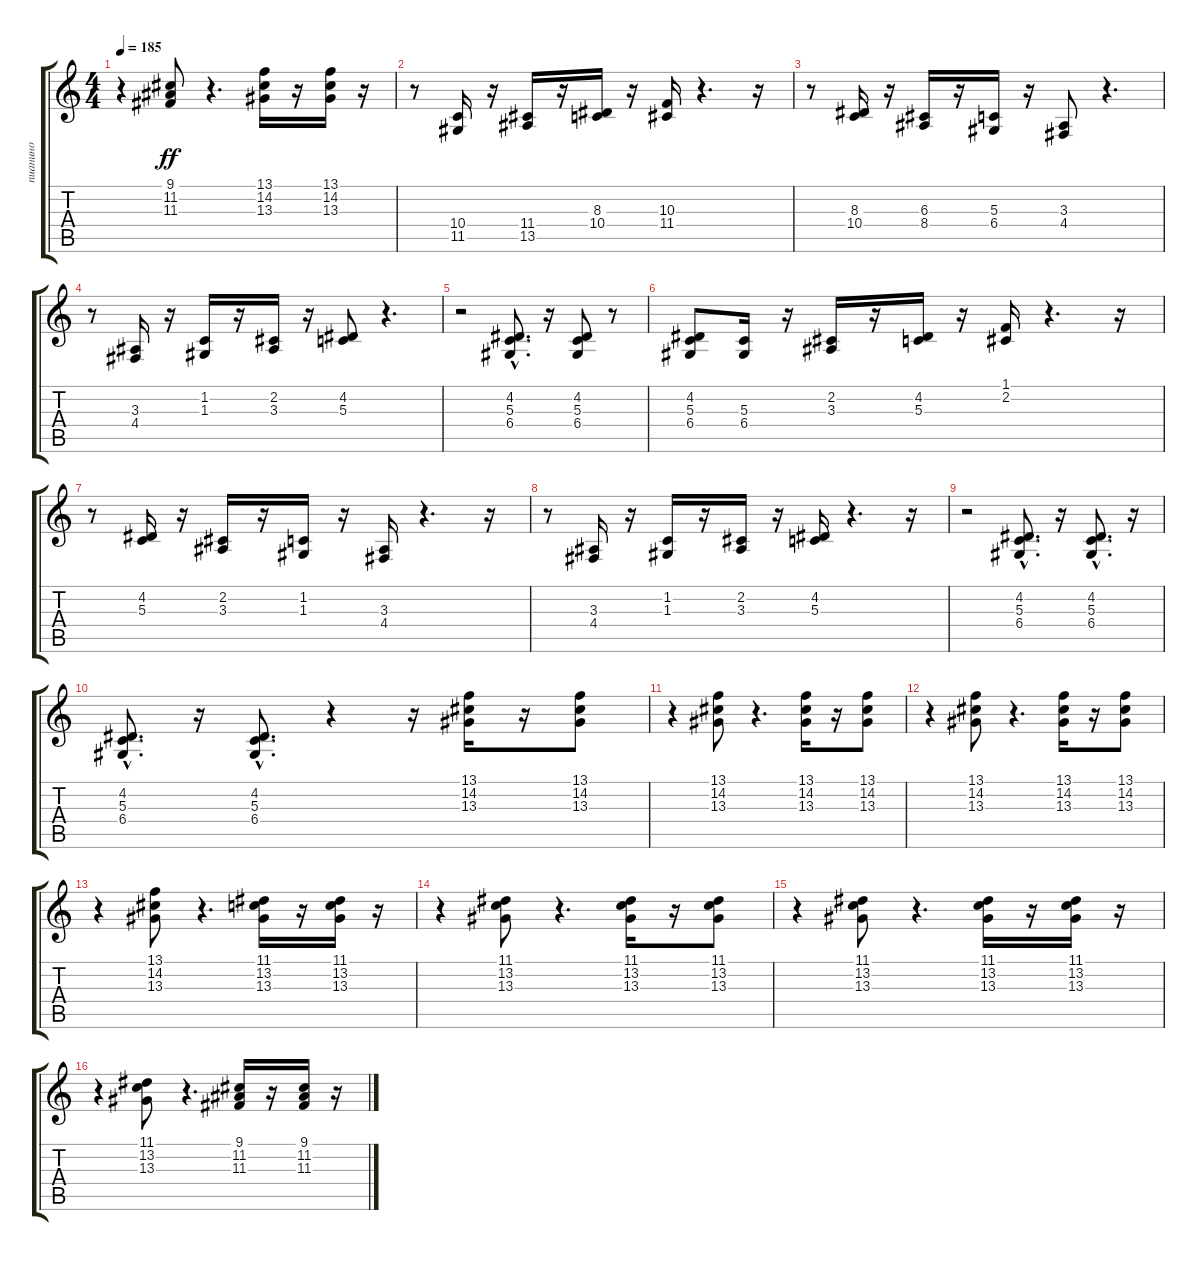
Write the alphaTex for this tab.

\track ("пианино" "пианино") {instrument acousticgrandpiano}
\staff {score tabs}
\tuning (E4 B3 G3 D3 A2 E2) {hide}
\ts (4 4)
\tempo 185
\clef g2
\ks c
r.4{dy ff} (9.1 11.2 11.3).8 r.4{d} (13.1 14.2 13.3).16 r.16 (13.1 14.2 13.3).16 r.16 |
r.8 (10.4 11.5).16 r.16 (11.4 13.5).16 r.16 (8.3 10.4).16 r.16 (10.3 11.4).16 r.4{d} r.16 |
r.8 (8.3 10.4).16 r.16 (6.3 8.4).16 r.16 (5.3 6.4).16 r.16 (3.3 4.4).8 r.4{d} |
r.8 (3.3 4.4).16 r.16 (1.2 1.3).16 r.16 (2.2 3.3).16 r.16 (4.2 5.3).8 r.4{d} |
r.2 (4.2 5.3 6.4{hac}).8{d} r.16 (4.2 5.3 6.4).8 r.8 |
(4.2 5.3 6.4).8 (5.3 6.4).16 r.16 (2.2 3.3).16 r.16 (4.2 5.3).16 r.16 (1.1 2.2).16 r.4{d} r.16 |
r.8 (4.2 5.3).16 r.16 (2.2 3.3).16 r.16 (1.2 1.3).16 r.16 (3.3 4.4).16 r.4{d} r.16 |
r.8 (3.3 4.4).16 r.16 (1.2 1.3).16 r.16 (2.2 3.3).16 r.16 (4.2 5.3).16 r.4{d} r.16 |
r.2 (4.2{hac} 5.3{hac} 6.4{hac}).8{d} r.16 (4.2{hac} 5.3{hac} 6.4{hac}).8{d} r.16 |
(4.2{hac} 5.3{hac} 6.4{hac}).8{d} r.16 (4.2 5.3{hac} 6.4{hac}).8{d} r.4 r.16 (13.1 14.2 13.3).16 r.16 (13.1 14.2 13.3).8 |
r.4 (13.1 14.2 13.3).8 r.4{d} (13.1 14.2 13.3).16 r.16 (13.1 14.2 13.3).8 |
r.4 (13.1 14.2 13.3).8 r.4{d} (13.1 14.2 13.3).16 r.16 (13.1 14.2 13.3).8 |
r.4 (13.1 14.2 13.3).8 r.4{d} (11.1 13.2 13.3).16 r.16 (11.1 13.2 13.3).16 r.16 |
r.4 (11.1 13.2 13.3).8 r.4{d} (11.1 13.2 13.3).16 r.16 (11.1 13.2 13.3).8 |
r.4 (11.1 13.2 13.3).8 r.4{d} (11.1 13.2 13.3).16 r.16 (11.1 13.2 13.3).16 r.16 |
r.4 (11.1 13.2 13.3).8 r.4{d} (9.1 11.2 11.3).16 r.16 (9.1 11.2 11.3).16 r.16
